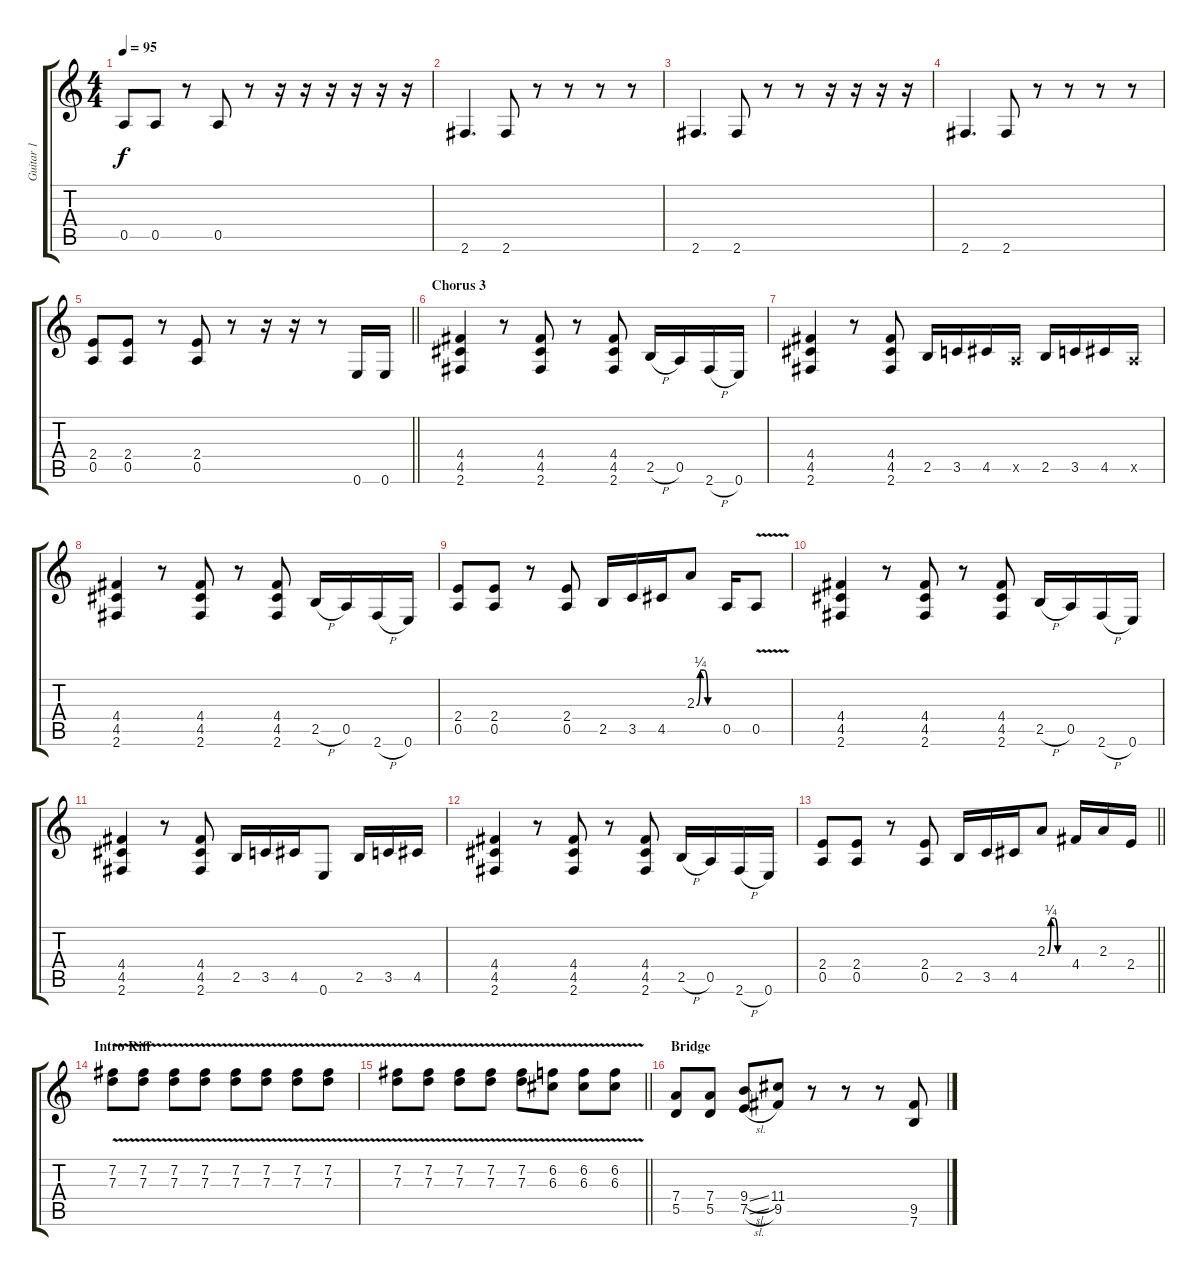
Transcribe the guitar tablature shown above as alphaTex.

\track ("Guitar 1" "Guitar 1") {instrument overdrivenguitar}
\staff {score tabs}
\tuning (E4 B3 G3 D3 A2 E2) {hide}
\ts (4 4)
\tempo 95
\clef g2
\ks c
0.5.8{dy f} 0.5.8 r.8 0.5.8 r.8 r.16 r.16 r.16 r.16 r.16 r.16 |
2.6.4{d} 2.6.8 r.8 r.8 r.8 r.8 |
2.6.4{d} 2.6.8 r.8 r.8 r.16 r.16 r.16 r.16 |
2.6.4{d} 2.6.8 r.8 r.8 r.8 r.8 |
\barLineRight lightlight
(2.4 0.5).8 (2.4 0.5).8 r.8 (2.4 0.5).8 r.8 r.16 r.16 r.8 0.6.16 0.6.16 |
\section ("" "Chorus 3")
(4.4 4.5 2.6).4 r.8 (4.4 4.5 2.6).8 r.8 (4.4 4.5 2.6).8 2.5{h}.16 0.5.16 2.6{h}.16 0.6.16 |
(4.4 4.5 2.6).4 r.8 (4.4 4.5 2.6).8 2.5.16 3.5.16 4.5.16 0.5{x}.16 2.5.16 3.5.16 4.5.16 0.5{x}.16 |
(4.4 4.5 2.6).4 r.8 (4.4 4.5 2.6).8 r.8 (4.4 4.5 2.6).8 2.5{h}.16 0.5.16 2.6{h}.16 0.6.16 |
(2.4 0.5).8 (2.4 0.5).8 r.8 (2.4 0.5).8 2.5.16 3.5.16 4.5.16 2.3{be (custom 0 0 10 1 20 1 30 0 60 0)}.8 0.5.16 0.5{v}.8 |
(4.4 4.5 2.6).4 r.8 (4.4 4.5 2.6).8 r.8 (4.4 4.5 2.6).8 2.5{h}.16 0.5.16 2.6{h}.16 0.6.16 |
(4.4 4.5 2.6).4 r.8 (4.4 4.5 2.6).8 2.5.16 3.5.16 4.5.16 0.6.8 2.5.16 3.5.16 4.5.16 |
(4.4 4.5 2.6).4 r.8 (4.4 4.5 2.6).8 r.8 (4.4 4.5 2.6).8 2.5{h}.16 0.5.16 2.6{h}.16 0.6.16 |
\barLineRight lightlight
(2.4 0.5).8 (2.4 0.5).8 r.8 (2.4 0.5).8 2.5.16 3.5.16 4.5.16 2.3{be (custom 0 0 10 1 20 1 30 0 60 0)}.8 4.4.16 2.3.16 2.4.16 |
\section ("" "Intro Riff")
(7.2{v} 7.3{v}).8 (7.2{v} 7.3{v}).8 (7.2{v} 7.3{v}).8 (7.2{v} 7.3{v}).8 (7.2{v} 7.3{v}).8 (7.2{v} 7.3{v}).8 (7.2{v} 7.3{v}).8 (7.2{v} 7.3{v}).8 |
\barLineRight lightlight
(7.2{v} 7.3{v}).8 (7.2{v} 7.3{v}).8 (7.2{v} 7.3{v}).8 (7.2{v} 7.3{v}).8 (7.2{v} 7.3{v}).8 (6.2{v} 6.3{v}).8 (6.2{v} 6.3{v}).8 (6.2{v} 6.3{v}).8 |
\section ("" "Bridge")
(7.4 5.5).8 (7.4 5.5).8 (9.4{sl} 7.5{sl}).8 (11.4 9.5).8 r.8 r.8 r.8 (9.5 7.6).8
